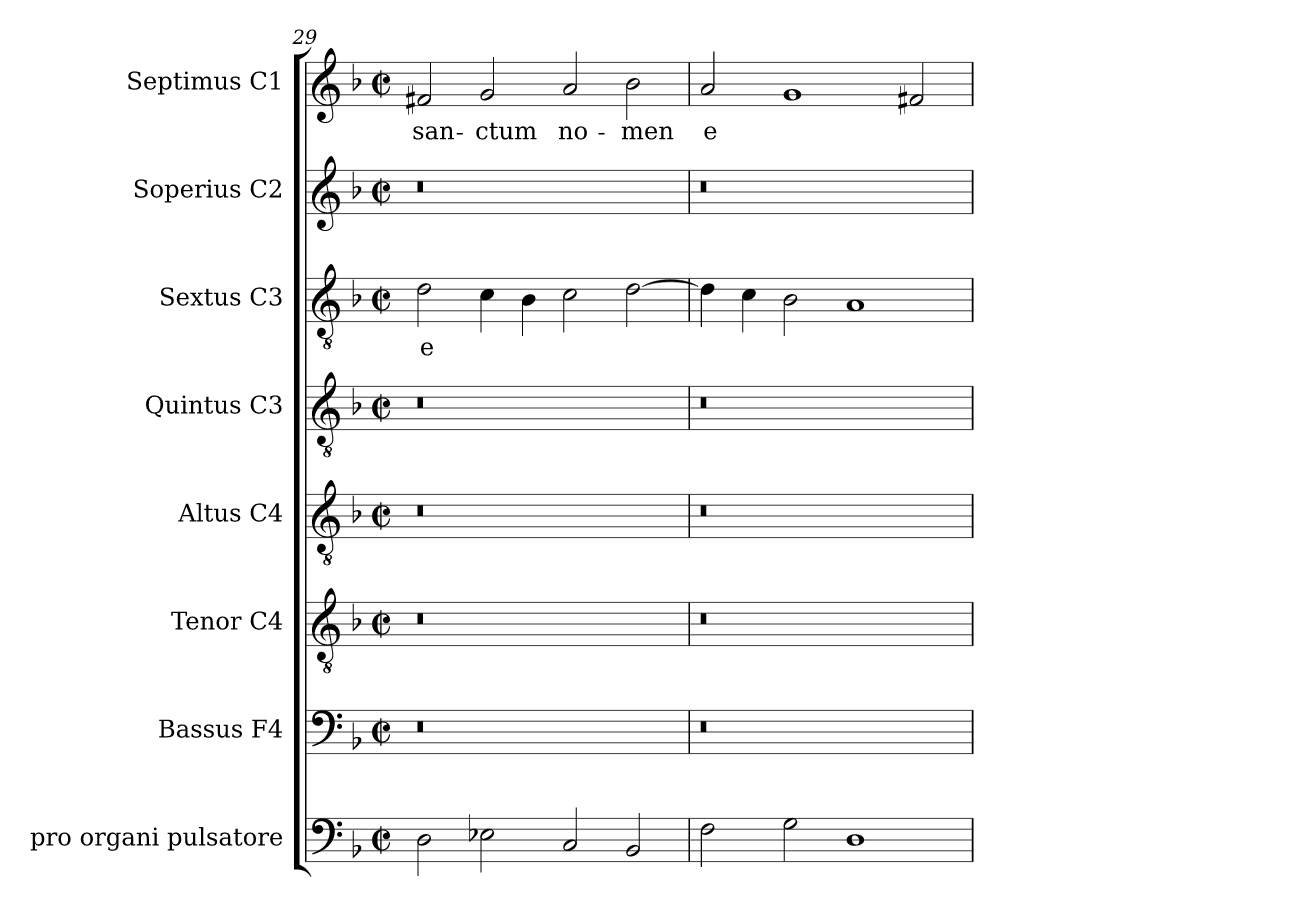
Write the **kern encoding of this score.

**kern	**text	**kern	**kern	**kern	**kern	**kern	**text	**kern	**kern	**text
*part8	*part8	*part7	*part6	*part5	*part4	*part3	*part3	*part2	*part1	*part1
*staff8	*staff8	*staff7	*staff6	*staff5	*staff4	*staff3	*staff3	*staff2	*staff1	*staff1
*I"pro organi  pulsatore	*	*I"Bassus  F4	*I"Tenor  C4	*I"Altus  C4	*I"Quintus  C3	*I"Sextus  C3	*	*I"Soperius  C2	*I"Septimus  C1	*
*clefF4	*	*clefF4	*clefGv2	*clefGv2	*clefGv2	*clefGv2	*	*clefG2	*clefG2	*
*k[b-]	*	*k[b-]	*k[b-]	*k[b-]	*k[b-]	*k[b-]	*	*k[b-]	*k[b-]	*
*F:	*	*F:	*F:	*F:	*F:	*F:	*	*F:	*F:	*
*M2/2	*	*M2/2	*M2/2	*M2/2	*M2/2	*M2/2	*	*M2/2	*M2/2	*
*met(c|)	*	*met(c|)	*met(c|)	*met(c|)	*met(c|)	*met(c|)	*	*met(c|)	*met(c|)	*
=29	=29	=29	=29	=29	=29	=29	=29	=29	=29	=29
!	!LO:LY:a:cj	!	!	!	!	!	!LO:LY:b:cj	!	!	!LO:LY:b:cj
2D\	.	0r	0r	0r	0r	2d\	e-	0r	2f#X/	san-
!	!LO:LY:a:cj	!	!	!	!	!	!LO:LY:b:cj	!	!	!LO:LY:b:cj
2E-X\	.	.	.	.	.	4c\	--	.	2g/	-ctum
!	!	!	!	!	!	!	!LO:LY:b:cj	!	!	!
.	.	.	.	.	.	4B-\	--	.	.	.
!	!LO:LY:a:cj	!	!	!	!	!	!LO:LY:b:cj	!	!	!LO:LY:b:cj
2C/	.	.	.	.	.	2c\	--	.	2a/	no-
!	!LO:LY:a:cj	!	!	!	!	!	!LO:LY:b:cj	!	!	!LO:LY:b:cj
2BB-/	.	.	.	.	.	[>2d\	--	.	2b-\	-men
=30	=30	=30	=30	=30	=30	=30	=30	=30	=30	=30
!	!LO:LY:a:cj	!	!	!	!	!	!LO:LY:b:cj	!	!	!LO:LY:b:cj
2F\	.	0r	0r	0r	0r	4d\]	--	0r	2a/	e-
!	!	!	!	!	!	!	!LO:LY:b:cj	!	!	!
.	.	.	.	.	.	4c\	--	.	.	.
!	!LO:LY:a:cj	!	!	!	!	!	!LO:LY:b:cj	!	!	!LO:LY:b:cj
2G\	.	.	.	.	.	2B-\	--	.	1g	--
!	!LO:LY:a:cj	!	!	!	!	!	!LO:LY:b:cj	!	!	!
1D	.	.	.	.	.	1A	--	.	.	.
!	!	!	!	!	!	!	!	!	!	!LO:LY:b:cj
.	.	.	.	.	.	.	.	.	2f#X/	--
=	=	=	=	=	=	=	=	=	=	=
*-	*-	*-	*-	*-	*-	*-	*-	*-	*-	*-
